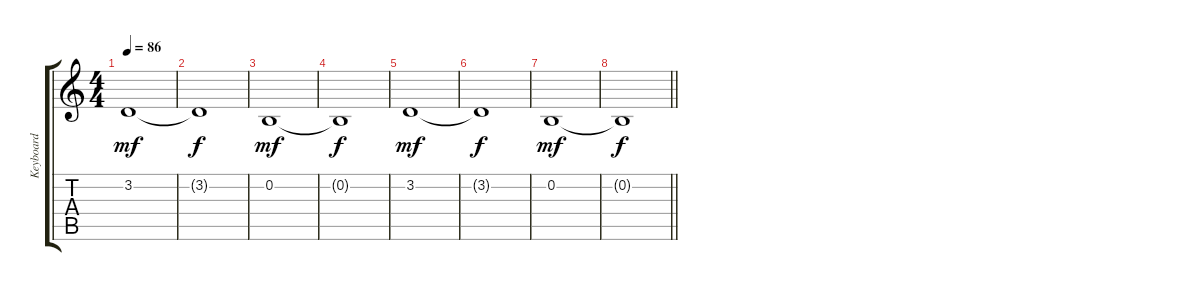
\track ("Keyboard" "Keyboard") {instrument reedorgan}
\staff {score tabs}
\tuning (E4 B3 G3 D3 A2 E2) {hide}
\ts (4 4)
\tempo 86
\clef g2
\ks c
3.2.1{dy mf} |
3.2{t}.1{dy f} |
0.2.1{dy mf} |
0.2{t}.1{dy f} |
3.2.1{dy mf} |
3.2{t}.1{dy f} |
0.2.1{dy mf} |
\barLineRight lightlight
0.2{t}.1{dy f}
